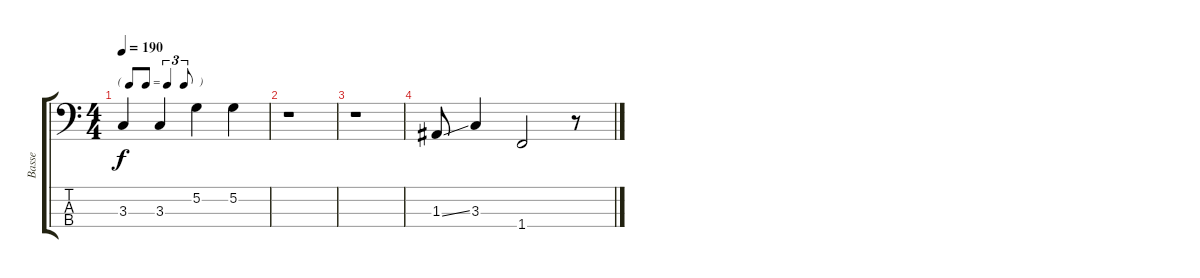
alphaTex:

\track ("Basse" "Basse") {instrument acousticbass}
\staff {score tabs}
\tuning (G2 D2 A1 E1) {hide}
\ts (4 4)
\tf triplet8th
\tempo 190
\clef f4
\ks c
3.3.4{dy f} 3.3.4 5.2.4 5.2.4 |
r.1 |
r.1 |
1.3{ss}.8 3.3.4 1.4.2 r.8
